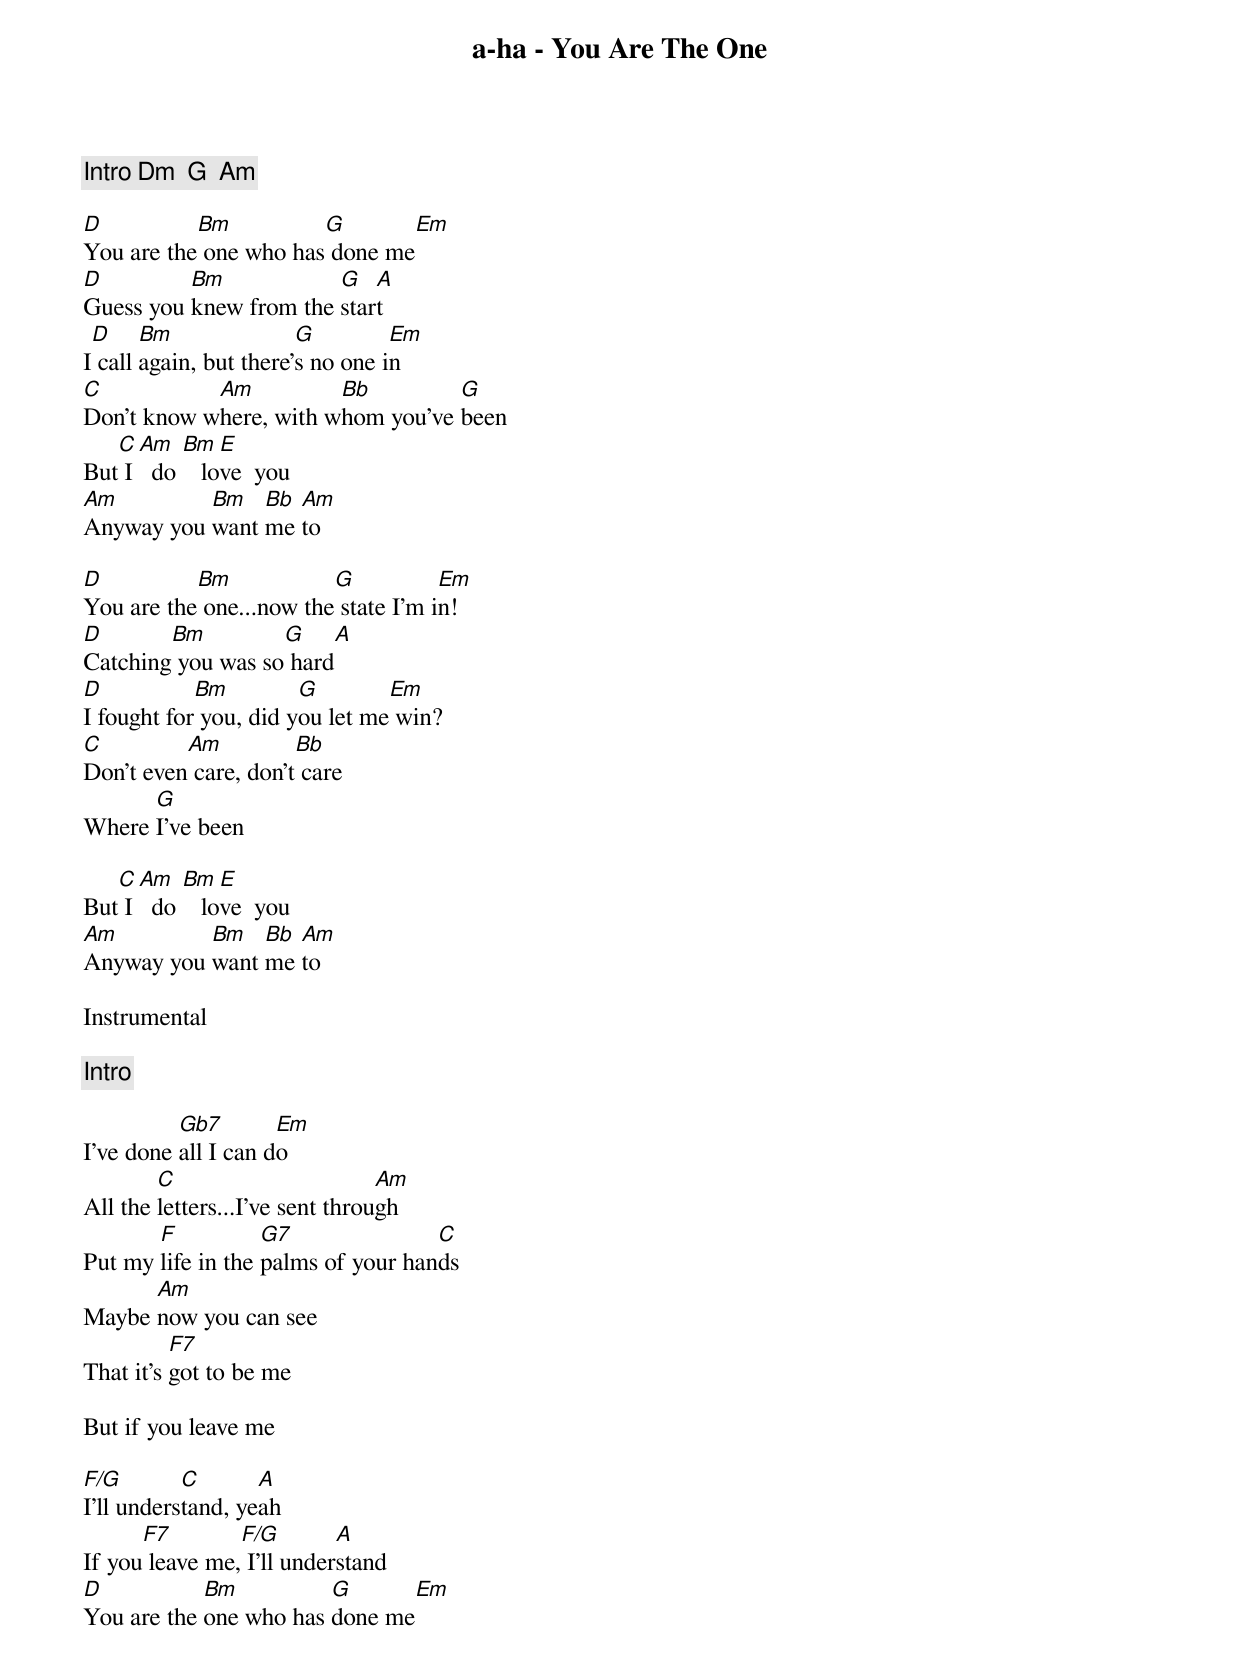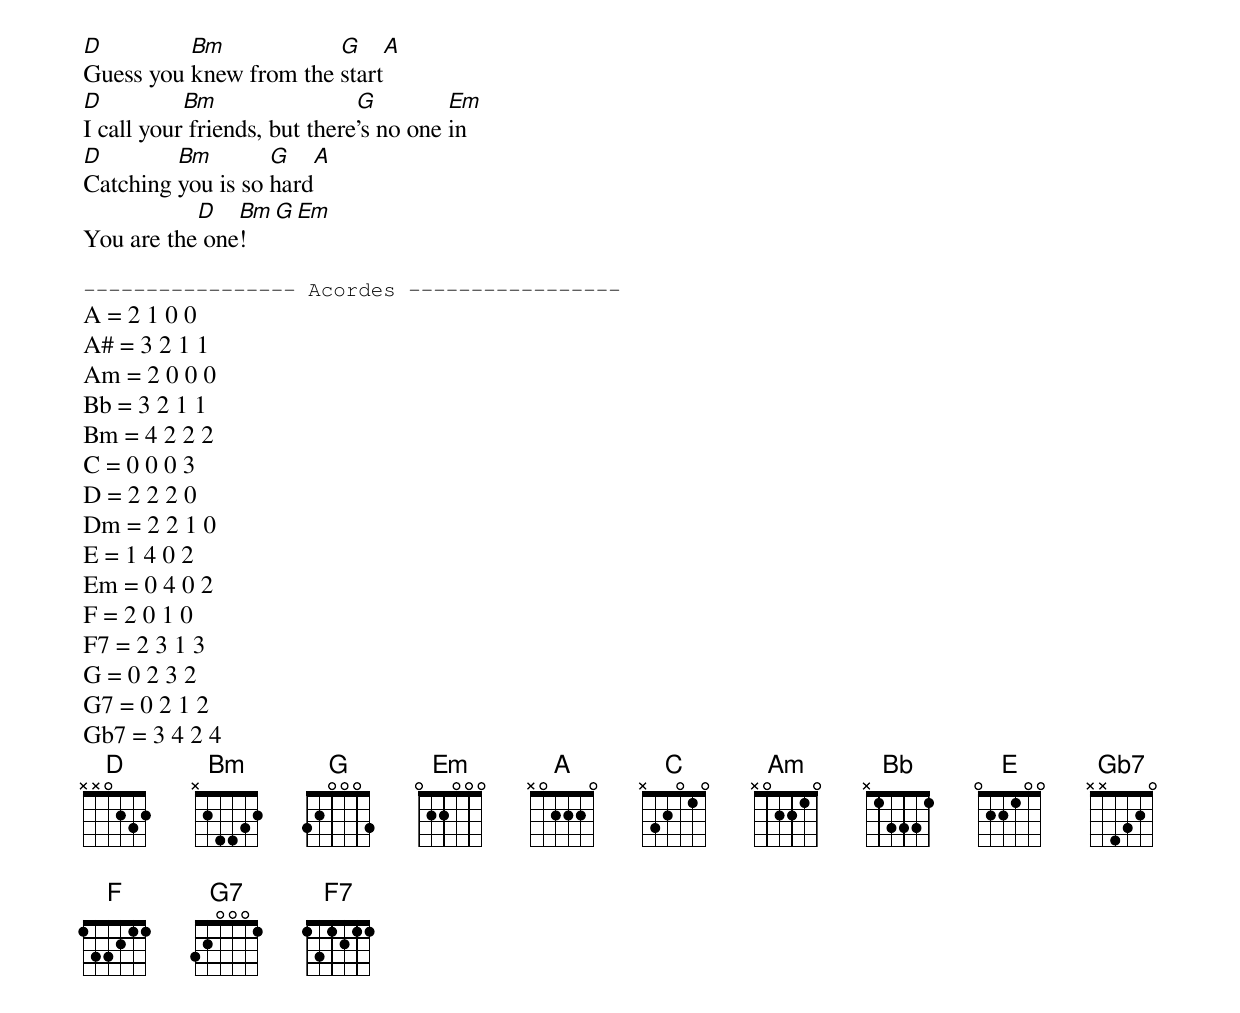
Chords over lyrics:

a-ha - You Are The One

[Intro] Dm  G  Am

D          Bm          G       Em
You are the one who has done me
D         Bm            G   A
Guess you knew from the start
 D     Bm               G         Em
I call again, but there's no one in
C           Am          Bb         G
Don't know where, with whom you've been
   C  Am   Bm   E
But I   do    love  you
Am         Bm   Bb Am
Anyway you want me to

D          Bm            G           Em
You are the one...now the state I'm in!
D       Bm         G    A
Catching you was so hard
D           Bm         G        Em
I fought for you, did you let me win?
C         Am          Bb
Don't even care, don't care
      G
Where I've been

   C  Am   Bm   E
But I   do    love  you
Am         Bm   Bb Am
Anyway you want me to

Instrumental

[Intro]

          Gb7        Em
I've done all I can do
        C                        Am
All the letters...I've sent through
       F           G7               C
Put my life in the palms of your hands
      Am
Maybe now you can see
          F7
That it's got to be me

But if you leave me

F/G        C       A
I'll understand, yeah
      F7        F/G        A
If you leave me, I'll understand
D           Bm          G       Em
You are the one who has done me
D         Bm            G     A
Guess you knew from the start
D          Bm                 G         Em
I call your friends, but there's no one in
D        Bm        G     A
Catching you is so hard
           D   Bm  G   Em
You are the one!

----------------- Acordes -----------------
A = 2 1 0 0
A# = 3 2 1 1
Am = 2 0 0 0
Bb = 3 2 1 1
Bm = 4 2 2 2
C = 0 0 0 3
D = 2 2 2 0
Dm = 2 2 1 0
E = 1 4 0 2
Em = 0 4 0 2
F = 2 0 1 0
F7 = 2 3 1 3
G = 0 2 3 2
G7 = 0 2 1 2
Gb7 = 3 4 2 4
